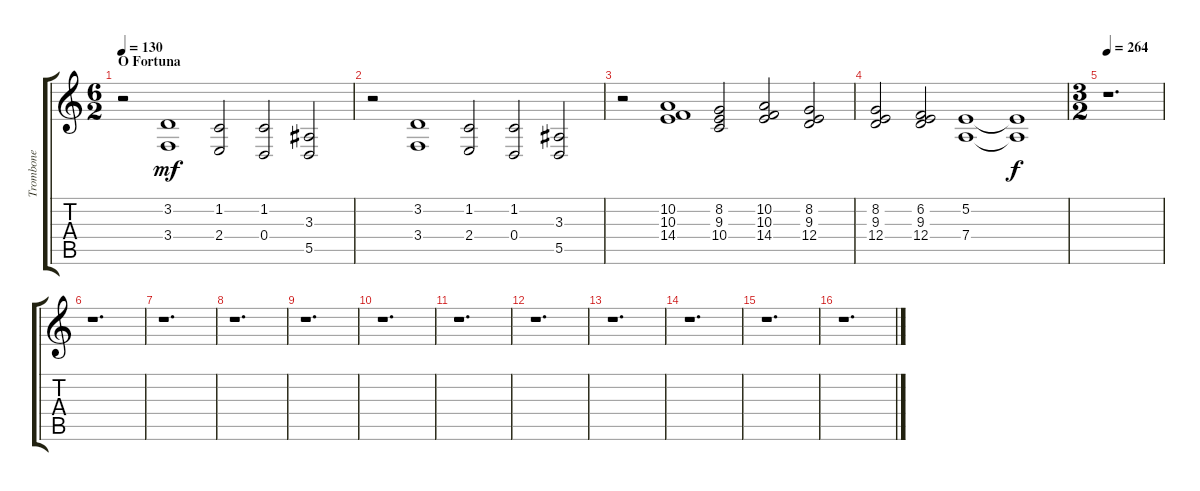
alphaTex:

\track ("Trombone" "Trombone") {instrument trombone}
\staff {score tabs}
\tuning (E4 B3 G3 D3 A2 E2) {hide}
\ts (6 2)
\section ("" "O Fortuna")
\tempo 130
\clef g2
\ks c
r.2{dy mf instrument trombone} (3.2 3.4).1{instrument trombone} (1.2 2.4).2 (1.2 0.4).2 (3.3 5.5).2 |
r.2 (3.2 3.4).1 (1.2 2.4).2 (1.2 0.4).2 (3.3 5.5).2 |
r.2 (10.2 10.3 14.4).1 (8.2 9.3 10.4).2 (10.2 10.3 14.4).2 (8.2 9.3 12.4).2 |
(8.2 9.3 12.4).2 (6.2 9.3 12.4).2 (5.2 7.4).1 (5.2{t} 7.4{t}).1{dy f} |
\ts (3 2)
\tempo 264
r.1{d} |
r.1{d} |
r.1{d} |
r.1{d} |
r.1{d} |
r.1{d} |
r.1{d} |
r.1{d} |
r.1{d} |
r.1{d} |
r.1{d} |
r.1{d}
